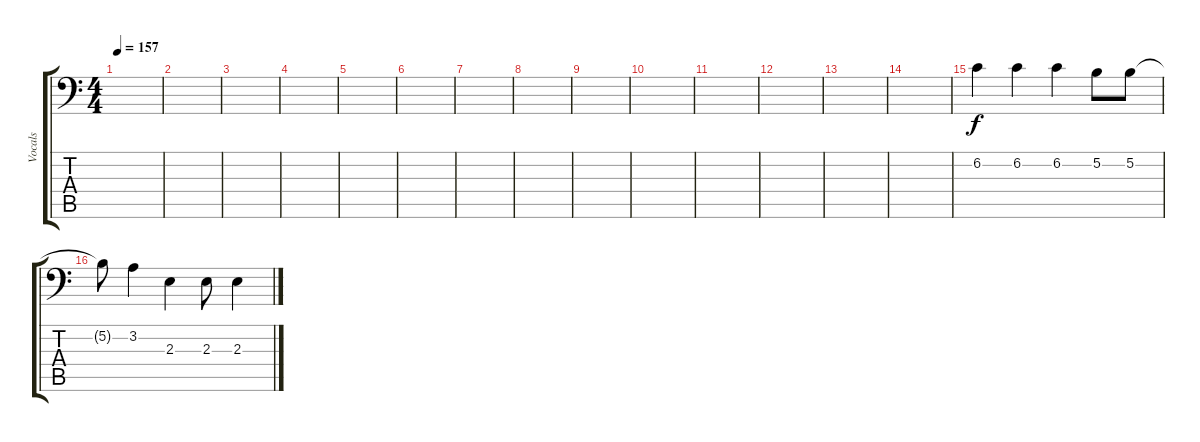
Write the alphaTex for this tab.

\track ("Vocals" "Vocals") {instrument clarinet}
\staff {score tabs}
\tuning (B3 Gb3 D3 A2 E2 A1) {hide}
\ts (4 4)
\tempo 157
\clef f4
\ks c
|
|
|
|
|
|
|
|
|
|
|
|
|
|
6.2.4 6.2.4 6.2.4 5.2.8 5.2.8 |
5.2{t}.8 3.2.4 2.3.4 2.3.8 2.3.4
